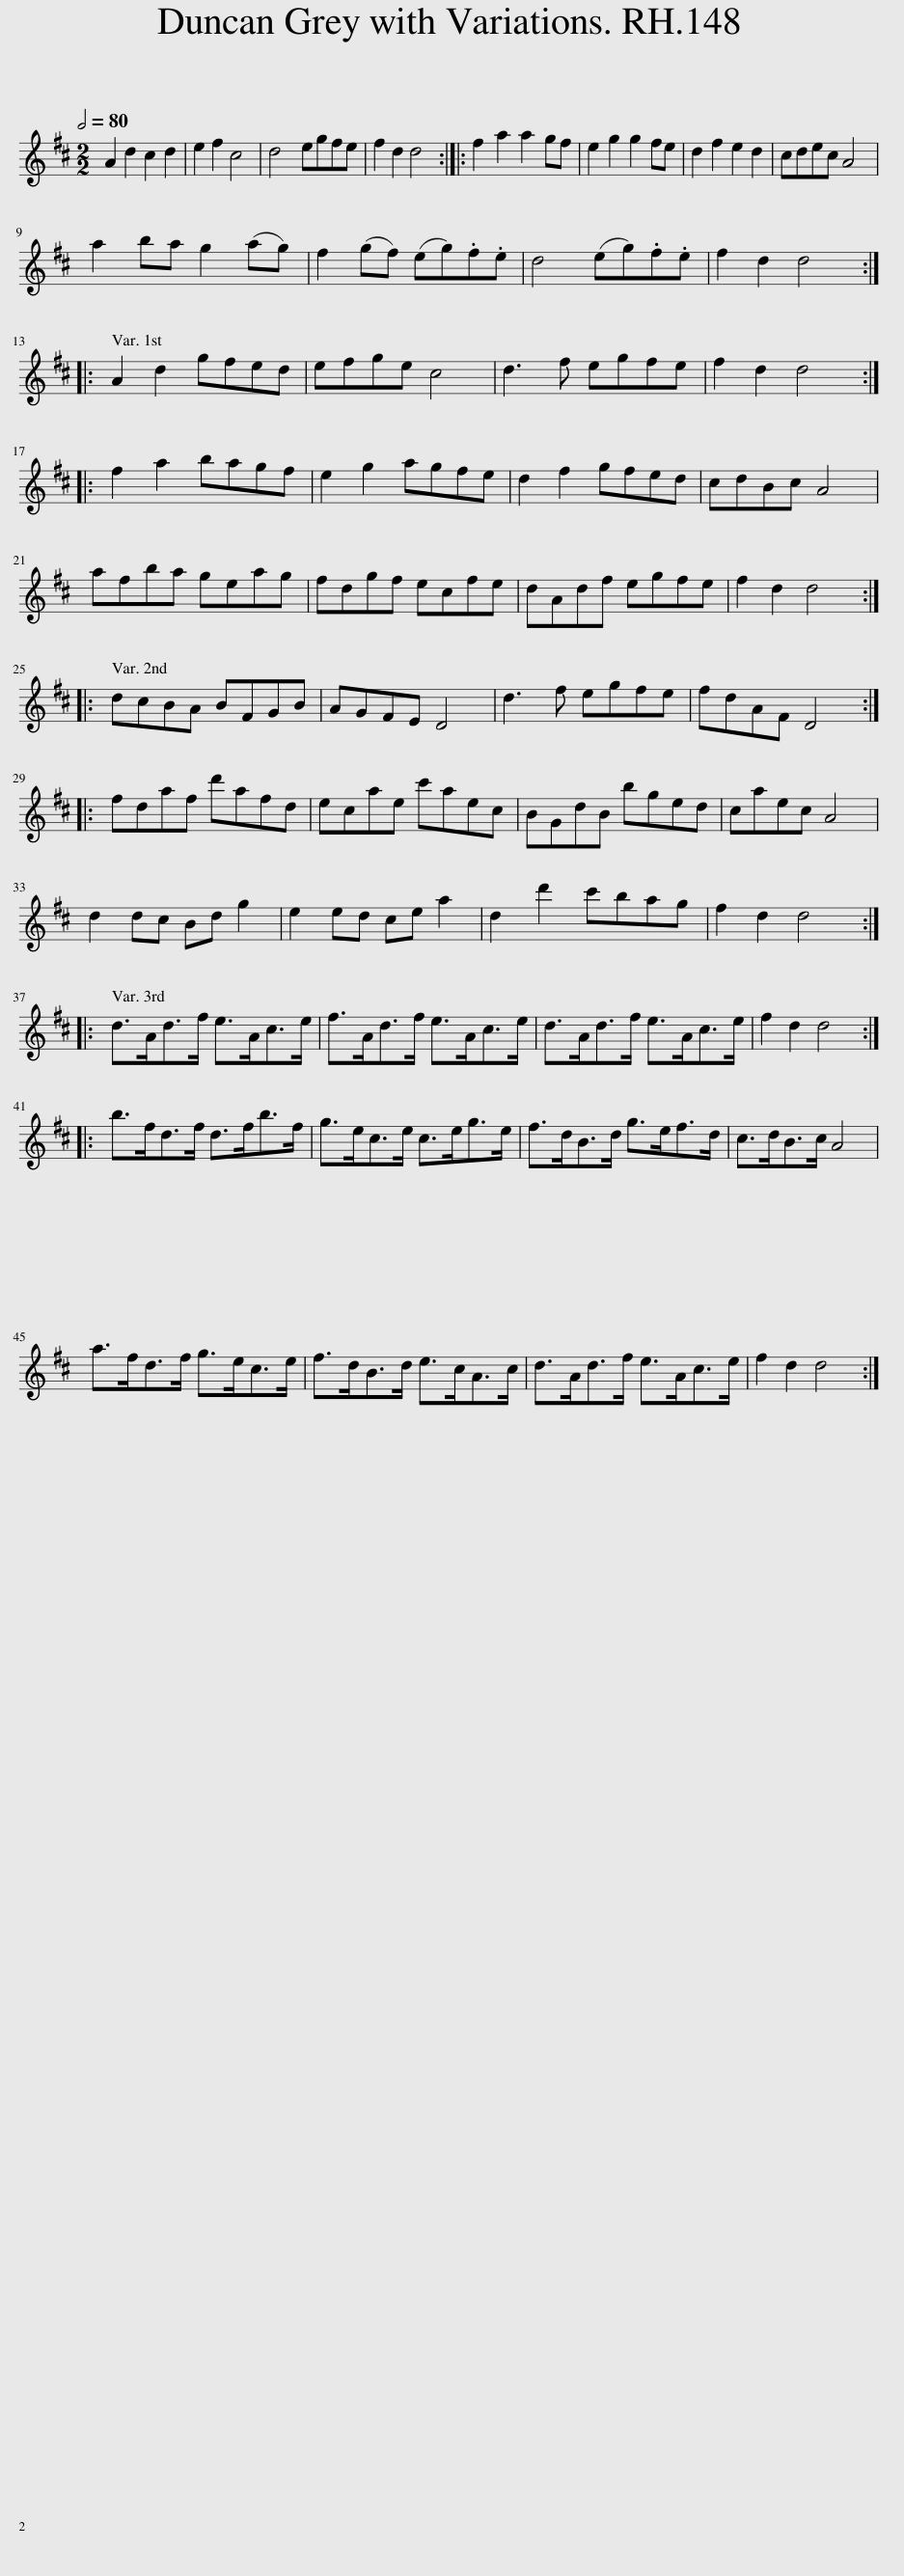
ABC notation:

X:1
L:1/8
Q:1/2=80
M:2/2
I:linebreak $
K:D
V:1 treble
V:1
 A2 d2 c2 d2 | e2 f2 c4 | d4 egfe | f2 d2 d4 :: f2 a2 a2 gf | %5
 e2 g2 g2 fe | d2 f2 e2 d2 | cdec A4 |$ a2 ba g2 (ag) | f2 (gf) (eg).f.e | %10
 d4 (eg).f.e | f2 d2 d4 ::$ A2 d2 gfed | efge c4 | d3 f egfe | %15
 f2 d2 d4 ::$ f2 a2 bagf | e2 g2 agfe | d2 f2 gfed | cdBc A4 |$ %20
 afba geag | fdgf ecfe | dAdf egfe | f2 d2 d4 ::$ dcBA BFGB | %25
 AGFE D4 | d3 f egfe | fdAF D4 ::$ fdaf d'afd | ecae c'aec | %30
 BGdB bged | caec A4 |$ d2 dc Bd g2 | e2 ed ce a2 | d2 d'2 c'bag | %35
 f2 d2 d4 ::$ d>Ad>f e>Ac>e | f>Ad>f e>Ac>e | d>Ad>f e>Ac>e | f2 d2 d4 ::$ %40
 b>fd>f d>fb>f | g>ec>e c>eg>e | f>dB>d g>ef>d | c>dB>c A4 |$ a>fd>f g>ec>e | %45
 f>dB>d e>cA>c | d>Ad>f e>Ac>e | f2 d2 d4 :| %48
